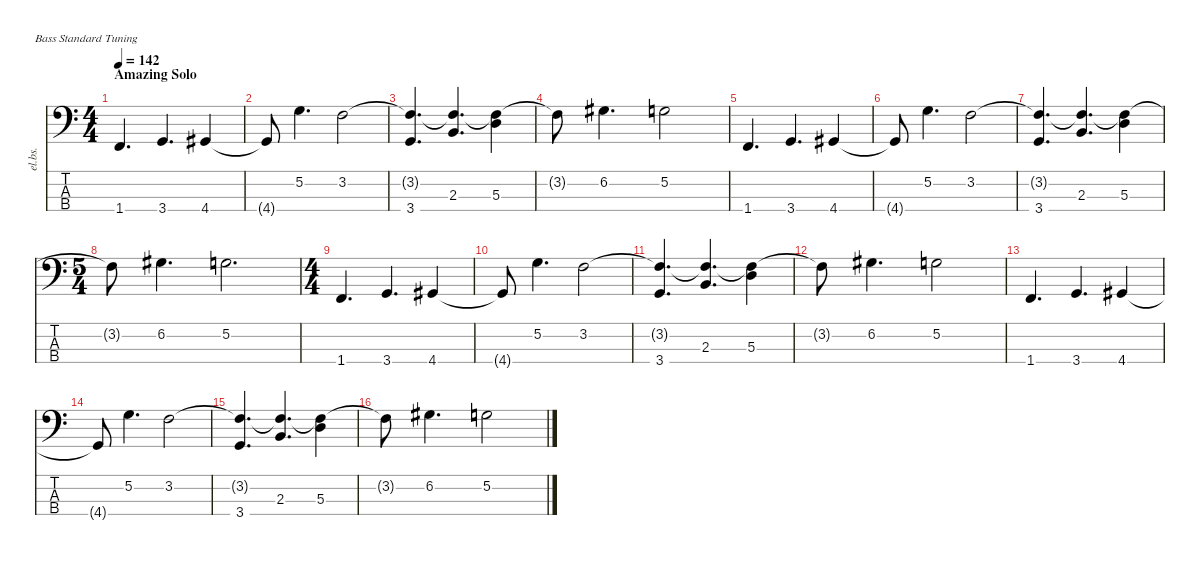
\defaultSystemsLayout 4
\hideDynamics
\bracketExtendMode nobrackets
\otherSystemsTrackNameOrientation horizontal
\track ("Bass" "el.bs.") {defaultSystemsLayout 8 instrument electricbassfinger}
\staff {score tabs}
\tuning (G2 D2 A1 E1)
\ts (4 4)
\beaming (8 2 2 2 2)
\section ("" "Amazing Solo")
\tempo 142
\clef f4
\ks c
1.4.4{d dy f beam Up} 3.4.4{d beam Up} 4.4{acc #}.4{beam Up} |
4.4{t acc #}.8{beam Up} 5.2.4{d beam Down} 3.2.2{beam Down} |
(3.4 3.2{t}).4{d beam Up} (2.3 3.2{t}).4{d beam Up} (5.3 3.2{t}).4{beam Down} |
3.2{t}.8{beam Down} 6.2{acc #}.4{d beam Down} 5.2.2{beam Down} |
1.4.4{d beam Up} 3.4.4{d beam Up} 4.4{acc #}.4{beam Up} |
4.4{t acc #}.8{beam Up} 5.2.4{d beam Down} 3.2.2{beam Down} |
(3.4 3.2{t}).4{d beam Up} (2.3 3.2{t}).4{d beam Up} (5.3 3.2{t}).4{beam Down} |
\ts (5 4)
\beaming (8 6 4)
3.2{t}.8{beam Down} 6.2{acc #}.4{d beam Down} 5.2.2{d beam Down} |
\ts (4 4)
\beaming (8 2 2 2 2)
1.4.4{d beam Up} 3.4.4{d beam Up} 4.4{acc #}.4{beam Up} |
4.4{t acc #}.8{beam Up} 5.2.4{d beam Down} 3.2.2{beam Down} |
(3.4 3.2{t}).4{d beam Up} (2.3 3.2{t}).4{d beam Up} (5.3 3.2{t}).4{beam Down} |
3.2{t}.8{beam Down} 6.2{acc #}.4{d beam Down} 5.2.2{beam Down} |
1.4.4{d beam Up} 3.4.4{d beam Up} 4.4{acc #}.4{beam Up} |
4.4{t acc #}.8{beam Up} 5.2.4{d beam Down} 3.2.2{beam Down} |
(3.4 3.2{t}).4{d beam Up} (2.3 3.2{t}).4{d beam Up} (5.3 3.2{t}).4{beam Down} |
3.2{t}.8{beam Down} 6.2{acc #}.4{d beam Down} 5.2.2{beam Down}
